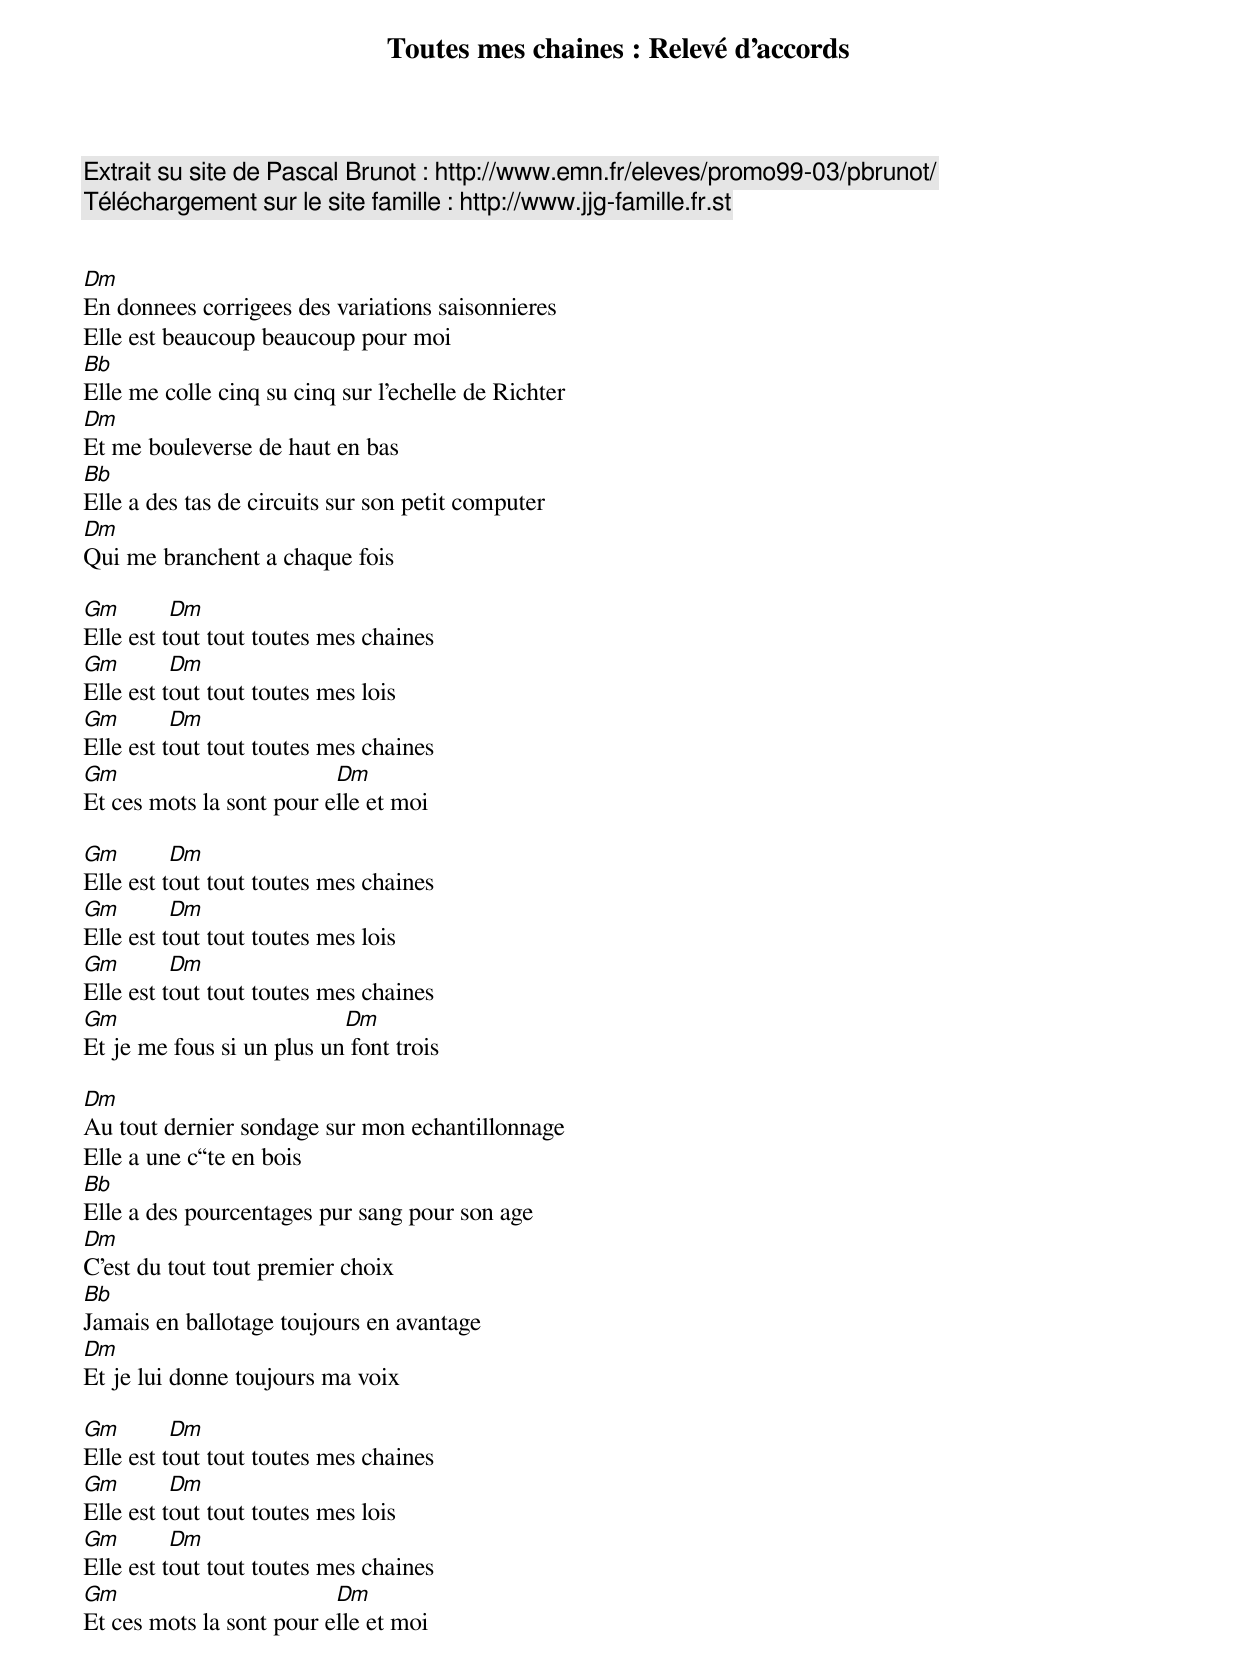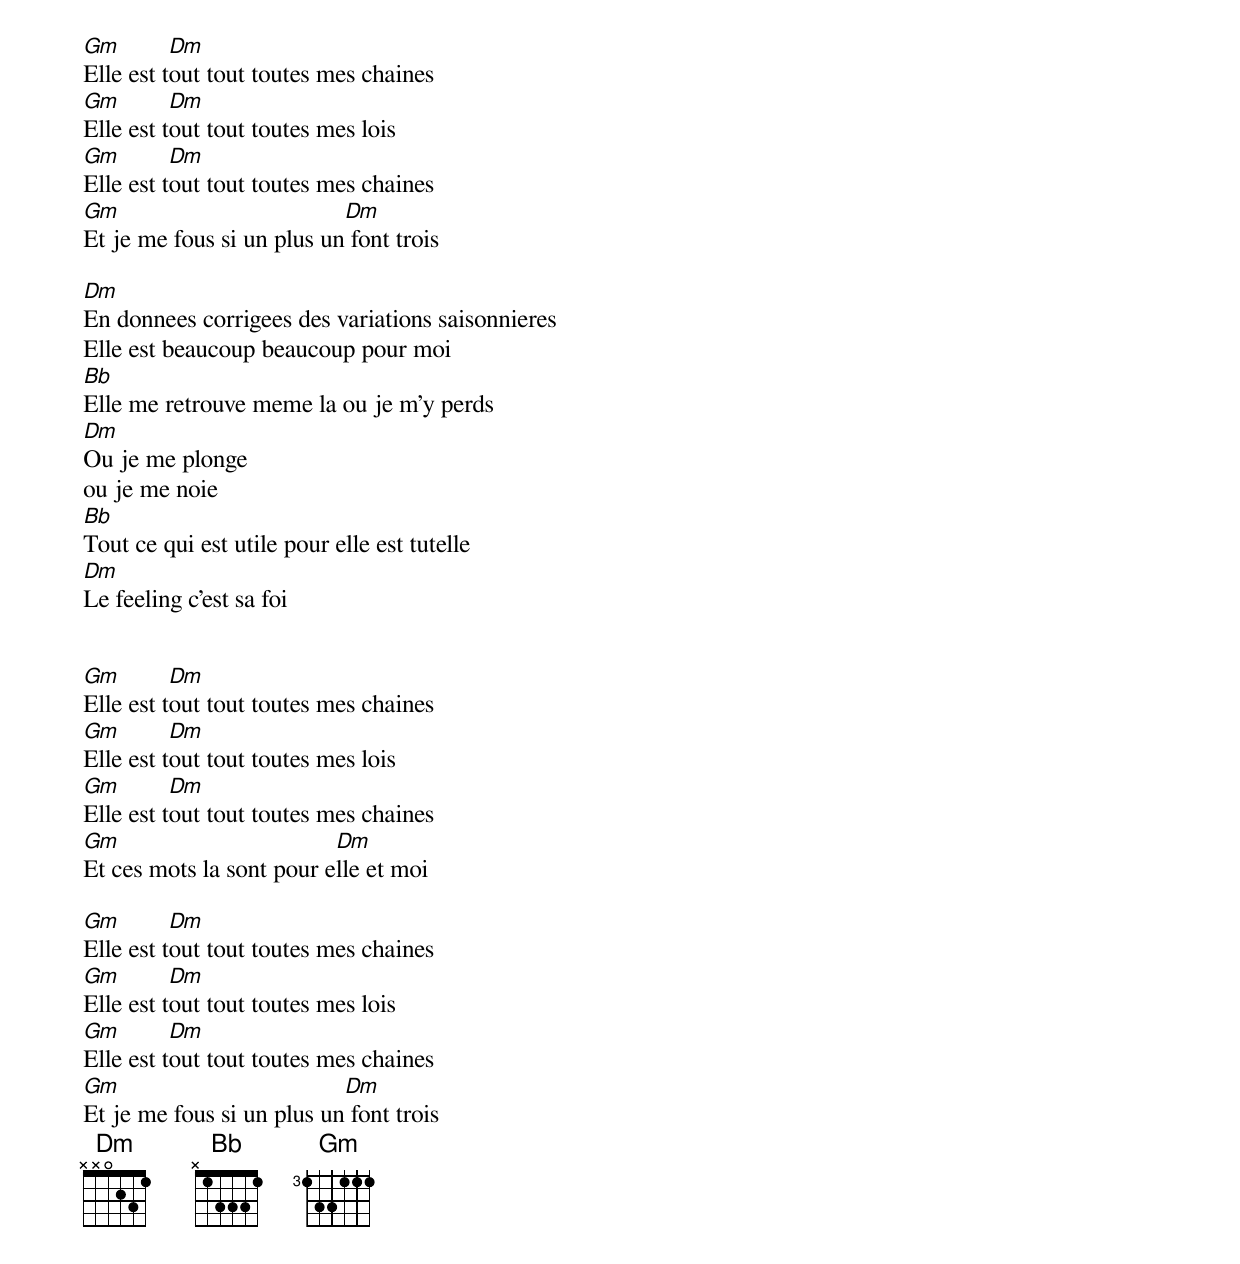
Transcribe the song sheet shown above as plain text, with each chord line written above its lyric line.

Toutes mes chaines : Relevé d'accords

Extrait su site de Pascal Brunot : http://www.emn.fr/eleves/promo99-03/pbrunot/
Téléchargement sur le site famille : http://www.jjg-famille.fr.st


Dm
En donnees corrigees des variations saisonnieres
Elle est beaucoup beaucoup pour moi
Bb
Elle me colle cinq su cinq sur l'echelle de Richter
Dm
Et me bouleverse de haut en bas
Bb
Elle a des tas de circuits sur son petit computer
Dm
Qui me branchent a chaque fois

Gm        Dm
Elle est tout tout toutes mes chaines
Gm        Dm
Elle est tout tout toutes mes lois
Gm        Dm
Elle est tout tout toutes mes chaines
Gm                        Dm
Et ces mots la sont pour elle et moi

Gm        Dm
Elle est tout tout toutes mes chaines
Gm        Dm
Elle est tout tout toutes mes lois
Gm        Dm
Elle est tout tout toutes mes chaines
Gm                         Dm
Et je me fous si un plus un font trois

Dm
Au tout dernier sondage sur mon echantillonnage
Elle a une c“te en bois
Bb
Elle a des pourcentages pur sang pour son age
Dm
C'est du tout tout premier choix
Bb
Jamais en ballotage toujours en avantage
Dm
Et je lui donne toujours ma voix

Gm        Dm
Elle est tout tout toutes mes chaines
Gm        Dm
Elle est tout tout toutes mes lois
Gm        Dm
Elle est tout tout toutes mes chaines
Gm                        Dm
Et ces mots la sont pour elle et moi

Gm        Dm
Elle est tout tout toutes mes chaines
Gm        Dm
Elle est tout tout toutes mes lois
Gm        Dm
Elle est tout tout toutes mes chaines
Gm                         Dm
Et je me fous si un plus un font trois

Dm
En donnees corrigees des variations saisonnieres
Elle est beaucoup beaucoup pour moi
Bb
Elle me retrouve meme la ou je m'y perds
Dm
Ou je me plonge
ou je me noie
Bb
Tout ce qui est utile pour elle est tutelle
Dm
Le feeling c'est sa foi


Gm        Dm
Elle est tout tout toutes mes chaines
Gm        Dm
Elle est tout tout toutes mes lois
Gm        Dm
Elle est tout tout toutes mes chaines
Gm                        Dm
Et ces mots la sont pour elle et moi

Gm        Dm
Elle est tout tout toutes mes chaines
Gm        Dm
Elle est tout tout toutes mes lois
Gm        Dm
Elle est tout tout toutes mes chaines
Gm                         Dm
Et je me fous si un plus un font trois
